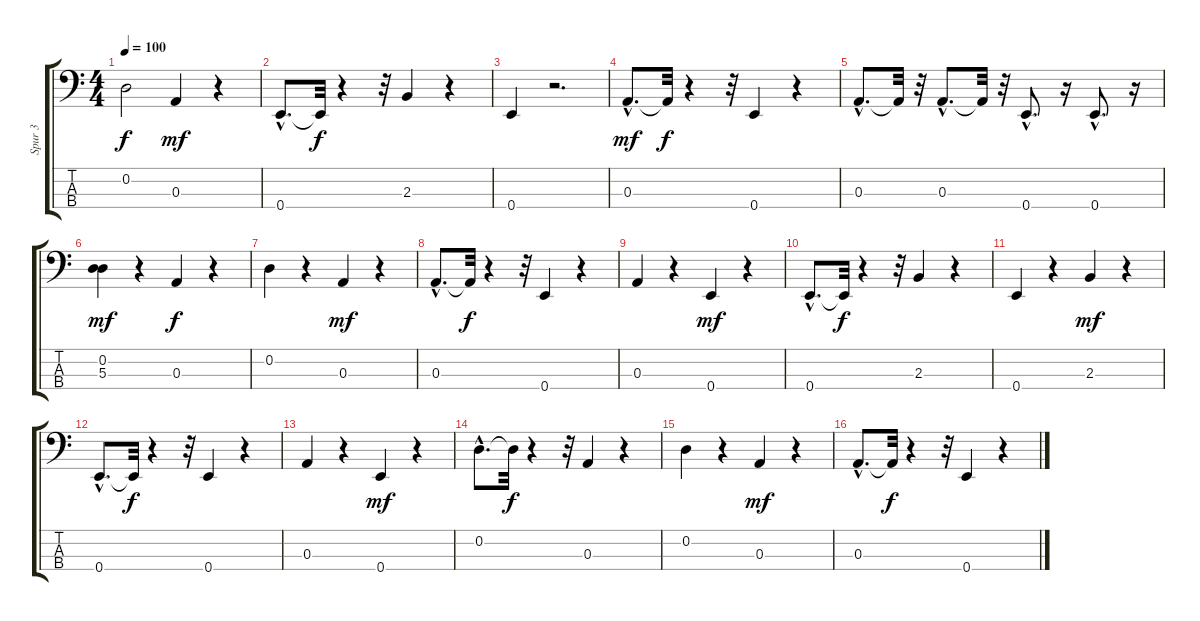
\track ("Spur 3" "Spur 3") {instrument electricbassfinger}
\staff {score tabs}
\tuning (G2 D2 A1 E1) {hide}
\ts (4 4)
\tempo 100
\clef f4
\ks c
0.2.2{dy f} 0.3.4{dy mf} r.4 |
0.4{hac}.8{d} 0.4{t}.32{dy f} r.4 r.32 2.3.4 r.4 |
0.4.4 r.2{d} |
0.3{hac}.8{d dy mf} 0.3{t}.32{dy f} r.4 r.32 0.4.4 r.4 |
0.3{hac}.8{d} 0.3{t}.32 r.32 0.3{hac}.8{d} 0.3{t}.32 r.32 0.4{hac}.8{d} r.16 0.4{hac}.8{d} r.16 |
(0.2 5.3).4{dy mf} r.4 0.3.4{dy f} r.4 |
0.2.4 r.4 0.3.4{dy mf} r.4 |
0.3{hac}.8{d} 0.3{t}.32{dy f} r.4 r.32 0.4.4 r.4 |
0.3.4 r.4 0.4.4{dy mf} r.4 |
0.4{hac}.8{d} 0.4{t}.32{dy f} r.4 r.32 2.3.4 r.4 |
0.4.4 r.4 2.3.4{dy mf} r.4 |
0.4{hac}.8{d} 0.4{t}.32{dy f} r.4 r.32 0.4.4 r.4 |
0.3.4 r.4 0.4.4{dy mf} r.4 |
0.2{hac}.8{d volume 11} 0.2{t}.32{dy f} r.4 r.32 0.3.4{volume 11} r.4 |
0.2.4{volume 10} r.4 0.3.4{dy mf volume 10} r.4 |
0.3{hac}.8{d volume 10} 0.3{t}.32{dy f} r.4 r.32 0.4.4{volume 9} r.4
